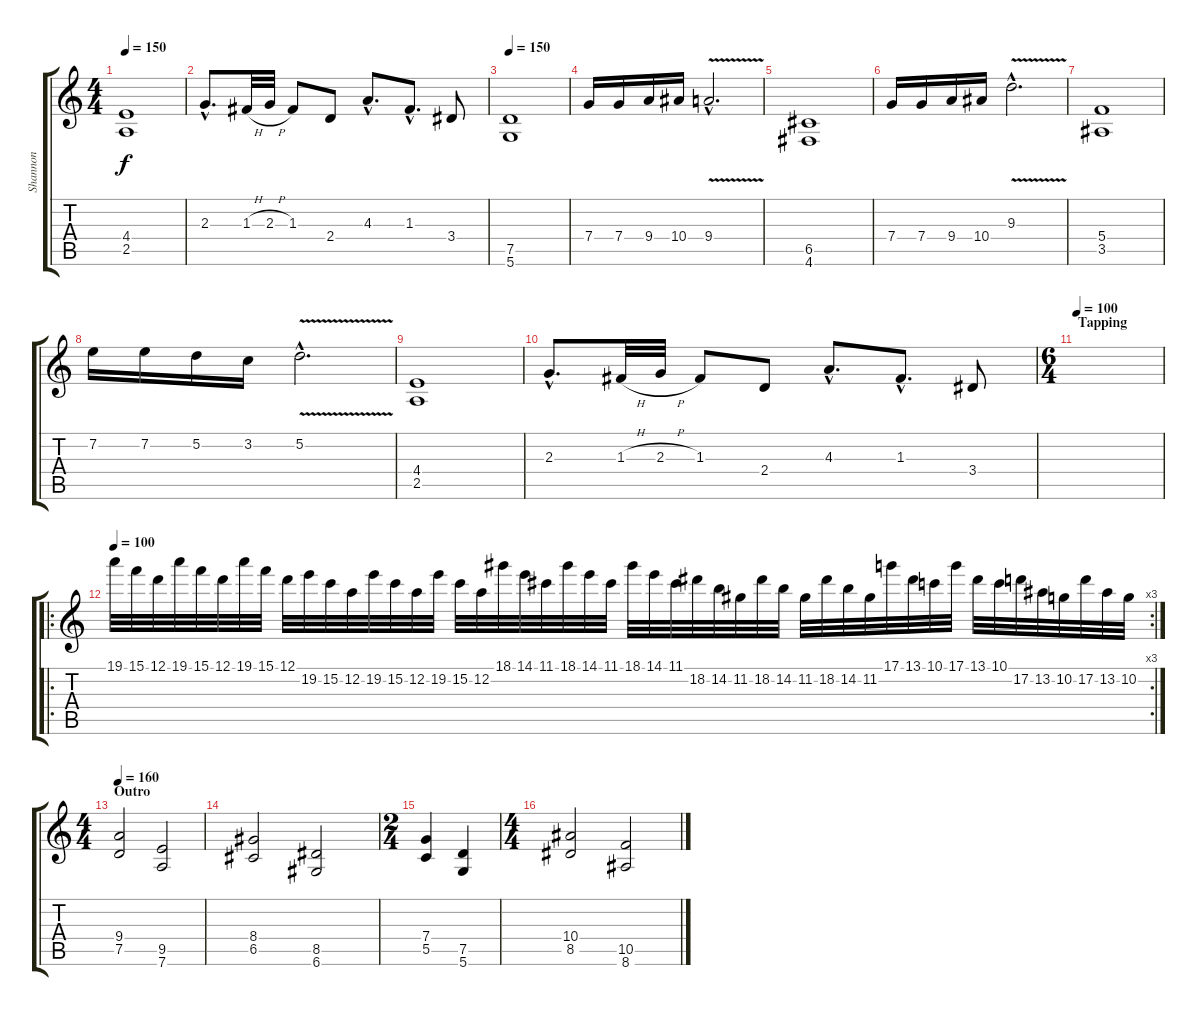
\track ("Shannon" "Shannon") {instrument distortionguitar}
\staff {score tabs}
\tuning (D4 A3 F3 C3 G2 D2) {hide}
\ts (4 4)
\tempo 150
\clef g2
\ks c
(4.4 2.5).1{dy f} |
2.3{hac}.8{d} 1.3{h}.32 2.3{h}.32 1.3.8 2.4.8 4.3{hac}.8{d} 1.3{hac}.8{d} 3.4.8 |
\tempo 150
(7.5 5.6).1 |
7.4.16 7.4.16 9.4.16 10.4.16 9.4{v hac}.2{d} |
(6.5 4.6).1 |
7.4.16 7.4.16 9.4.16 10.4.16 9.3{v hac}.2{d} |
(5.4 3.5).1 |
7.2.16 7.2.16 5.2.16 3.2.16 5.2{v hac}.2{d} |
(4.4 2.5).1 |
2.3{hac}.8{d} 1.3{h}.32 2.3{h}.32 1.3.8 2.4.8 4.3{hac}.8{d} 1.3{hac}.8{d} 3.4.8 |
\ts (6 4)
\section ("" "Tapping")
\tempo 100
|
\ro
\rc 3
\tempo 100
19.1.32 15.1.32 12.1.32 19.1.32 15.1.32 12.1.32 19.1.32 15.1.32 12.1.32 19.2.32 15.2.32 12.2.32 19.2.32 15.2.32 12.2.32 19.2.32 15.2.32 12.2.32 18.1.32 14.1.32 11.1.32 18.1.32 14.1.32 11.1.32 18.1.32 14.1.32 11.1.32 18.2.32 14.2.32 11.2.32 18.2.32 14.2.32 11.2.32 18.2.32 14.2.32 11.2.32 17.1.32 13.1.32 10.1.32 17.1.32 13.1.32 10.1.32 17.2.32 13.2.32 10.2.32 17.2.32 13.2.32 10.2.32 |
\ts (4 4)
\section ("" "Outro")
\tempo 160
(9.4 7.5).2 (9.5 7.6).2 |
(8.4 6.5).2 (8.5 6.6).2 |
\ts (2 4)
(7.4 5.5).4 (7.5 5.6).4 |
\ts (4 4)
(10.4 8.5).2 (10.5 8.6).2
